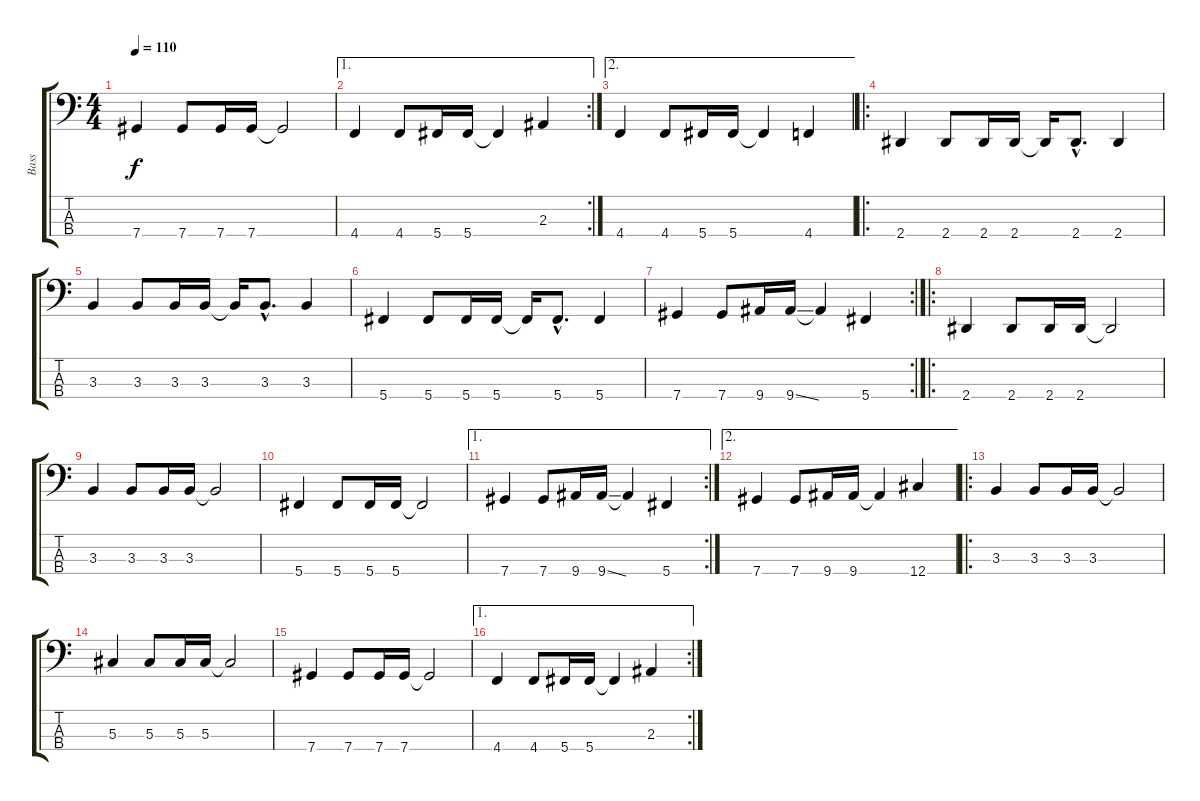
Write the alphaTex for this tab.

\track ("Bass" "Bass") {instrument electricbasspick}
\staff {score tabs}
\tuning (Gb2 Db2 Ab1 Db1) {hide}
\ts (4 4)
\tempo 110
\clef f4
\ks c
7.4.4{dy f} 7.4.8 7.4.16 7.4.16 7.4{t}.2 |
\ae 1
\rc 2
4.4.4 4.4.8 5.4.16 5.4.16 5.4{t}.4 2.3.4 |
\ae 2
4.4.4 4.4.8 5.4.16 5.4.16 5.4{t}.4 4.4.4 |
\ro
2.4.4 2.4.8 2.4.16 2.4.16 2.4{t}.16 2.4{hac}.8{d} 2.4.4 |
3.3.4 3.3.8 3.3.16 3.3.16 3.3{t}.16 3.3{hac}.8{d} 3.3.4 |
5.4.4 5.4.8 5.4.16 5.4.16 5.4{t}.16 5.4{hac}.8{d} 5.4.4 |
\rc 2
7.4.4 7.4.8 9.4.16 9.4{ss}.16 9.4{t}.4 5.4.4 |
\ro
2.4.4 2.4.8 2.4.16 2.4.16 2.4{t}.2 |
3.3.4 3.3.8 3.3.16 3.3.16 3.3{t}.2 |
5.4.4 5.4.8 5.4.16 5.4.16 5.4{t}.2 |
\ae 1
\rc 2
7.4.4 7.4.8 9.4.16 9.4{ss}.16 9.4{t}.4 5.4.4 |
\ae 2
7.4.4 7.4.8 9.4.16 9.4.16 9.4{t}.4 12.4.4 |
\ro
3.3.4 3.3.8 3.3.16 3.3.16 3.3{t}.2 |
5.3.4 5.3.8 5.3.16 5.3.16 5.3{t}.2 |
7.4.4 7.4.8 7.4.16 7.4.16 7.4{t}.2 |
\ae 1
\rc 2
4.4.4 4.4.8 5.4.16 5.4.16 5.4{t}.4 2.3.4
